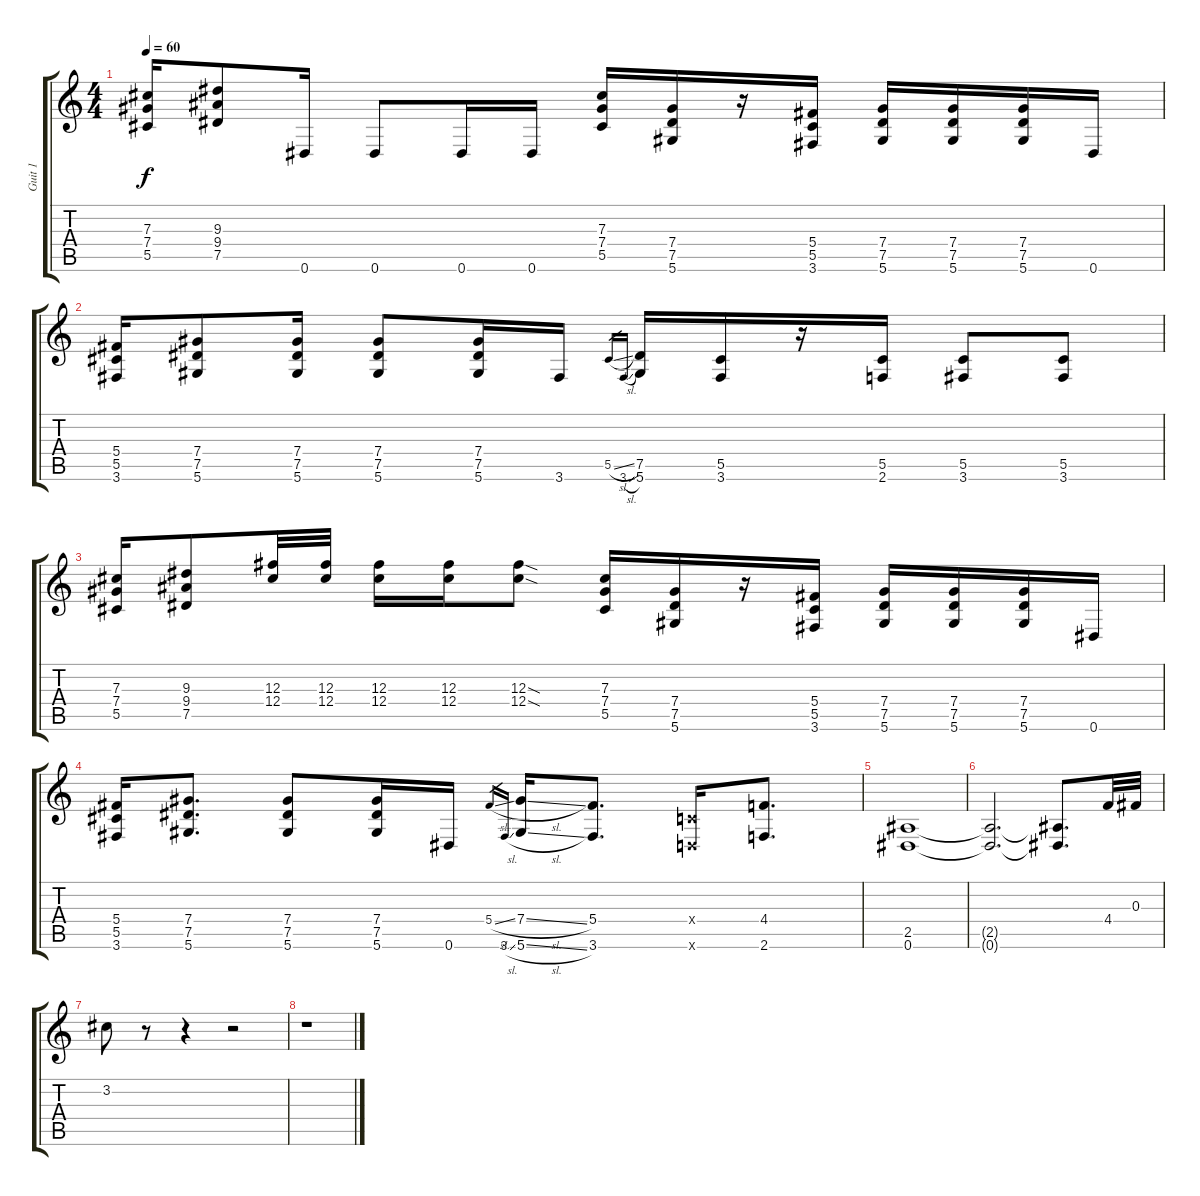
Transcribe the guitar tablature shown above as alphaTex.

\track ("Guit 1" "Guit 1") {instrument distortionguitar}
\staff {score tabs}
\tuning (Eb4 Bb3 Gb3 Db3 Ab2 Eb2) {hide}
\ts (4 4)
\tempo 60
\clef g2
\ks c
(7.3 7.4 5.5).16{dy f} (9.3 9.4 7.5).8 0.6.16 0.6.8 0.6.16 0.6.16 (7.3 7.4 5.5).16 (7.4 7.5 5.6).16 r.16 (5.4 5.5 3.6).16 (7.4 7.5 5.6).16 (7.4 7.5 5.6).16 (7.4 7.5 5.6).16 0.6.16 |
(5.4 5.5 3.6).16 (7.4 7.5 5.6).8 (7.4 7.5 5.6).16 (7.4 7.5 5.6).8 (7.4 7.5 5.6).16 3.6.16 5.5{sl}.16{gr} 3.6{sl}.16{gr} (7.5 5.6).16 (5.5 3.6).16 r.16 (5.5 2.6).16 (5.5 3.6).8 (5.5 3.6).8 |
(7.3 7.4 5.5).16 (9.3 9.4 7.5).8 (12.3 12.4).32 (12.3 12.4).32 (12.3 12.4).16 (12.3 12.4).16 (12.3{sod} 12.4{sod}).8 (7.3 7.4 5.5).16 (7.4 7.5 5.6).16 r.16 (5.4 5.5 3.6).16 (7.4 7.5 5.6).16 (7.4 7.5 5.6).16 (7.4 7.5 5.6).16 0.6.16 |
(5.4 5.5 3.6).16 (7.4 7.5 5.6).8{d} (7.4 7.5 5.6).8 (7.4 7.5 5.6).16 0.6.16 5.4{sl}.16{gr} 3.6{sl}.16{gr} (7.4{sl} 5.6{sl}).16 (5.4 3.6).8{d} (-1.4{x} -1.6{x}).16 (4.4 2.6).8{d} |
(2.5 0.6).1 |
(2.5{t} 0.6{t}).2{d} (2.5{t} 0.6{t}).8{d} 4.4.32 0.3.32 |
3.2.8 r.8 r.4 r.2 |
r.1
